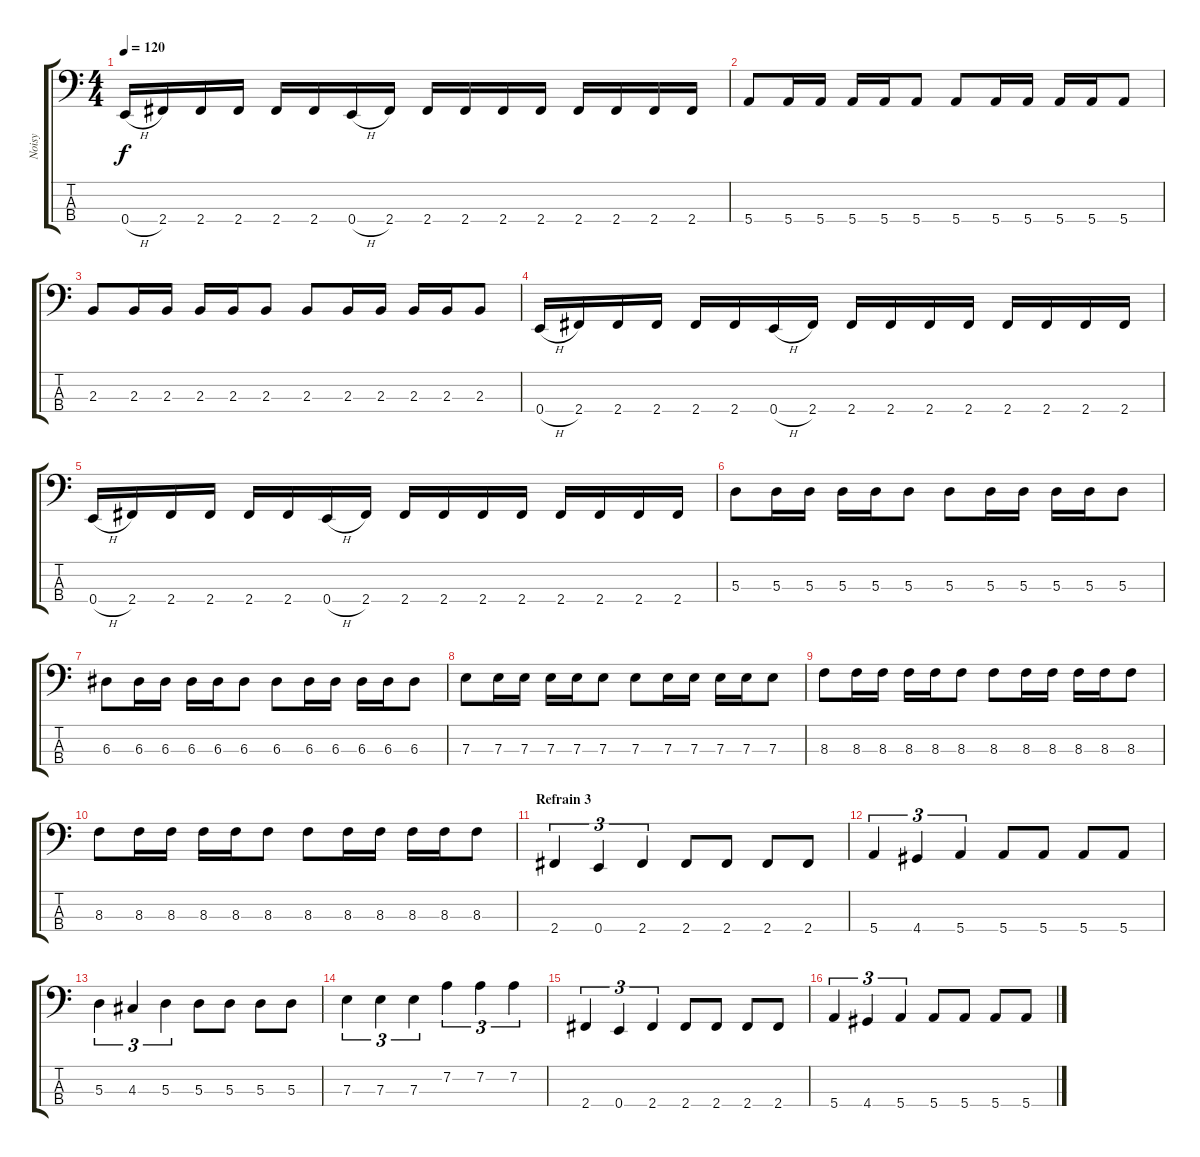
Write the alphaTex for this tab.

\track ("Noisy" "Noisy") {instrument electricbassfinger}
\staff {score tabs}
\tuning (G2 D2 A1 E1) {hide}
\ts (4 4)
\tempo 120
\clef f4
\ks c
0.4{h}.16{dy f} 2.4.16 2.4.16 2.4.16 2.4.16 2.4.16 0.4{h}.16 2.4.16 2.4.16 2.4.16 2.4.16 2.4.16 2.4.16 2.4.16 2.4.16 2.4.16 |
5.4.8 5.4.16 5.4.16 5.4.16 5.4.16 5.4.8 5.4.8 5.4.16 5.4.16 5.4.16 5.4.16 5.4.8 |
2.3.8 2.3.16 2.3.16 2.3.16 2.3.16 2.3.8 2.3.8 2.3.16 2.3.16 2.3.16 2.3.16 2.3.8 |
0.4{h}.16 2.4.16 2.4.16 2.4.16 2.4.16 2.4.16 0.4{h}.16 2.4.16 2.4.16 2.4.16 2.4.16 2.4.16 2.4.16 2.4.16 2.4.16 2.4.16 |
0.4{h}.16 2.4.16 2.4.16 2.4.16 2.4.16 2.4.16 0.4{h}.16 2.4.16 2.4.16 2.4.16 2.4.16 2.4.16 2.4.16 2.4.16 2.4.16 2.4.16 |
5.3.8 5.3.16 5.3.16 5.3.16 5.3.16 5.3.8 5.3.8 5.3.16 5.3.16 5.3.16 5.3.16 5.3.8 |
6.3.8 6.3.16 6.3.16 6.3.16 6.3.16 6.3.8 6.3.8 6.3.16 6.3.16 6.3.16 6.3.16 6.3.8 |
7.3.8 7.3.16 7.3.16 7.3.16 7.3.16 7.3.8 7.3.8 7.3.16 7.3.16 7.3.16 7.3.16 7.3.8 |
8.3.8 8.3.16 8.3.16 8.3.16 8.3.16 8.3.8 8.3.8 8.3.16 8.3.16 8.3.16 8.3.16 8.3.8 |
8.3.8 8.3.16 8.3.16 8.3.16 8.3.16 8.3.8 8.3.8 8.3.16 8.3.16 8.3.16 8.3.16 8.3.8 |
\section ("" "Refrain 3")
2.4.4{tu (3 2)} 0.4.4{tu (3 2)} 2.4.4{tu (3 2)} 2.4.8 2.4.8 2.4.8 2.4.8 |
5.4.4{tu (3 2)} 4.4.4{tu (3 2)} 5.4.4{tu (3 2)} 5.4.8 5.4.8 5.4.8 5.4.8 |
5.3.4{tu (3 2)} 4.3.4{tu (3 2)} 5.3.4{tu (3 2)} 5.3.8 5.3.8 5.3.8 5.3.8 |
7.3.4{tu (3 2)} 7.3.4{tu (3 2)} 7.3.4{tu (3 2)} 7.2.4{tu (3 2)} 7.2.4{tu (3 2)} 7.2.4{tu (3 2)} |
2.4.4{tu (3 2)} 0.4.4{tu (3 2)} 2.4.4{tu (3 2)} 2.4.8 2.4.8 2.4.8 2.4.8 |
5.4.4{tu (3 2)} 4.4.4{tu (3 2)} 5.4.4{tu (3 2)} 5.4.8 5.4.8 5.4.8 5.4.8
